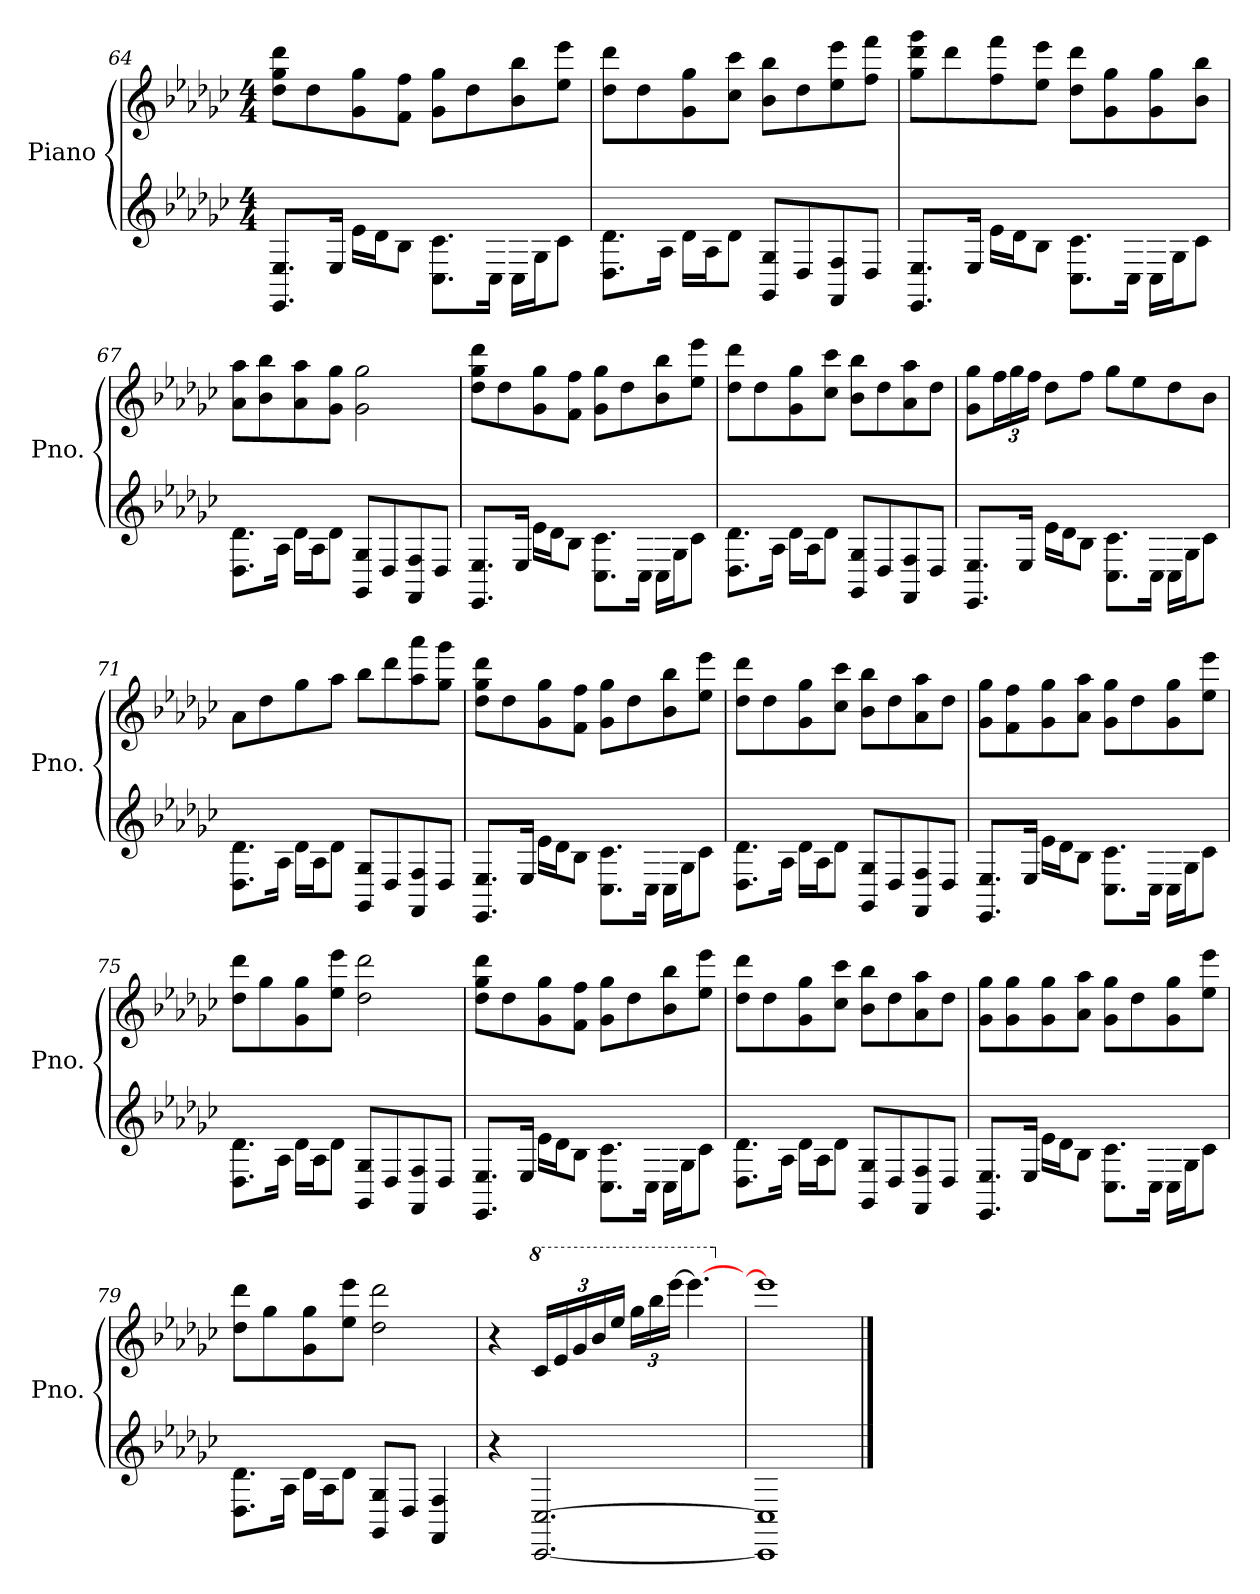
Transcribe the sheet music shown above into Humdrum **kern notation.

**kern	**kern
*part1	*part1
*staff2	*staff1
*I"Piano	*
*I'Pno.	*
*clefG2	*clefG2
*k[b-e-a-d-g-c-]	*k[b-e-a-d-g-c-]
*M4/4	*M4/4
=64	=64
8.EE-/ 8.E-/L	8dd-\ 8gg-\ 8ddd-\L
.	8dd-\
16E-/Jk	.
16e-\LL	8g-\ 8gg-\
16d-\J	.
8B-\J	8f\ 8ff\J
8.C-\ 8.c-\L	8g-\ 8gg-\L
.	8dd-\
16C-\Jk	.
16C-\LL	8b-\ 8bb-\
16G-\J	.
8c-\J	8ee-\ 8eee-\J
=65	=65
8.D-\ 8.d-\L	8dd-\ 8ddd-\L
.	8dd-\
16A-\Jk	.
16d-\LL	8g-\ 8gg-\
16A-\J	.
8d-\J	8cc-\ 8ccc-\J
8GG-/ 8G-/L	8b-\ 8bb-\L
8D-/	8dd-\
8FF/ 8F/	8ee-\ 8eee-\
8D-/J	8ff\ 8fff\J
!!LO:PB:g=z
=66	=66
8.EE-/ 8.E-/L	8gg-\ 8ddd-\ 8ggg-\L
.	8ddd-\
16E-/Jk	.
16e-\LL	8ff\ 8fff\
16d-\J	.
8B-\J	8ee-\ 8eee-\J
8.C-\ 8.c-\L	8dd-\ 8ddd-\L
.	8g-\ 8gg-\
16C-\Jk	.
16C-\LL	8g-\ 8gg-\
16G-\J	.
8c-\J	8b-\ 8bb-\J
=67	=67
8.D-\ 8.d-\L	8a-\ 8aa-\L
.	8b-\ 8bb-\
16A-\Jk	.
16d-\LL	8a-\ 8aa-\
16A-\J	.
8d-\J	8g-\ 8gg-\J
8GG-/ 8G-/L	2g-\ 2gg-\
8D-/	.
8FF/ 8F/	.
8D-/J	.
=68	=68
8.EE-/ 8.E-/L	8dd-\ 8gg-\ 8ddd-\L
.	8dd-\
16E-/Jk	.
16e-\LL	8g-\ 8gg-\
16d-\J	.
8B-\J	8f\ 8ff\J
8.C-\ 8.c-\L	8g-\ 8gg-\L
.	8dd-\
16C-\Jk	.
16C-\LL	8b-\ 8bb-\
16G-\J	.
8c-\J	8ee-\ 8eee-\J
!!LO:LB:g=z
=69	=69
8.D-\ 8.d-\L	8dd-\ 8ddd-\L
.	8dd-\
16A-\Jk	.
16d-\LL	8g-\ 8gg-\
16A-\J	.
8d-\J	8cc-\ 8ccc-\J
8GG-/ 8G-/L	8b-\ 8bb-\L
8D-/	8dd-\
8FF/ 8F/	8a-\ 8aa-\
8D-/J	8dd-\J
=70	=70
8.EE-/ 8.E-/L	8g-\ 8gg-\L
*	*Xbrackettup
.	24ff\L
.	24gg-\
16E-/Jk	.
.	24ff\JJ
16e-\LL	8dd-\L
16d-\J	.
8B-\J	8ff\J
8.C-\ 8.c-\L	8gg-\L
.	8ee-\
16C-\Jk	.
16C-\LL	8dd-\
16G-\J	.
8c-\J	8b-\J
=71	=71
8.D-\ 8.d-\L	8a-\L
.	8dd-\
16A-\Jk	.
16d-\LL	8gg-\
16A-\J	.
8d-\J	8aa-\J
8GG-/ 8G-/L	8bb-\L
8D-/	8ddd-\
8FF/ 8F/	8aa-\ 8aaa-\
8D-/J	8gg-\ 8ggg-\J
!!LO:LB:g=z
=72	=72
8.EE-/ 8.E-/L	8dd-\ 8gg-\ 8ddd-\L
.	8dd-\
16E-/Jk	.
16e-\LL	8g-\ 8gg-\
16d-\J	.
8B-\J	8f\ 8ff\J
8.C-\ 8.c-\L	8g-\ 8gg-\L
.	8dd-\
16C-\Jk	.
16C-\LL	8b-\ 8bb-\
16G-\J	.
8c-\J	8ee-\ 8eee-\J
=73	=73
8.D-\ 8.d-\L	8dd-\ 8ddd-\L
.	8dd-\
16A-\Jk	.
16d-\LL	8g-\ 8gg-\
16A-\J	.
8d-\J	8cc-\ 8ccc-\J
8GG-/ 8G-/L	8b-\ 8bb-\L
8D-/	8dd-\
8FF/ 8F/	8a-\ 8aa-\
8D-/J	8dd-\J
=74	=74
8.EE-/ 8.E-/L	8g-\ 8gg-\L
.	8f\ 8ff\
16E-/Jk	.
16e-\LL	8g-\ 8gg-\
16d-\J	.
8B-\J	8a-\ 8aa-\J
8.C-\ 8.c-\L	8g-\ 8gg-\L
.	8dd-\
16C-\Jk	.
16C-\LL	8g-\ 8gg-\
16G-\J	.
8c-\J	8ee-\ 8eee-\J
!!LO:LB:g=z
=75	=75
8.D-\ 8.d-\L	8dd-\ 8ddd-\L
.	8gg-\
16A-\Jk	.
16d-\LL	8g-\ 8gg-\
16A-\J	.
8d-\J	8ee-\ 8eee-\J
8GG-/ 8G-/L	2dd-\ 2ddd-\
8D-/	.
8FF/ 8F/	.
8D-/J	.
=76	=76
8.EE-/ 8.E-/L	8dd-\ 8gg-\ 8ddd-\L
.	8dd-\
16E-/Jk	.
16e-\LL	8g-\ 8gg-\
16d-\J	.
8B-\J	8f\ 8ff\J
8.C-\ 8.c-\L	8g-\ 8gg-\L
.	8dd-\
16C-\Jk	.
16C-\LL	8b-\ 8bb-\
16G-\J	.
8c-\J	8ee-\ 8eee-\J
=77	=77
8.D-\ 8.d-\L	8dd-\ 8ddd-\L
.	8dd-\
16A-\Jk	.
16d-\LL	8g-\ 8gg-\
16A-\J	.
8d-\J	8cc-\ 8ccc-\J
8GG-/ 8G-/L	8b-\ 8bb-\L
8D-/	8dd-\
8FF/ 8F/	8a-\ 8aa-\
8D-/J	8dd-\J
!!LO:LB:g=z
=78	=78
8.EE-/ 8.E-/L	8g-\ 8gg-\L
.	8g-\ 8gg-\
16E-/Jk	.
16e-\LL	8g-\ 8gg-\
16d-\J	.
8B-\J	8a-\ 8aa-\J
8.C-\ 8.c-\L	8g-\ 8gg-\L
.	8dd-\
16C-\Jk	.
16C-\LL	8g-\ 8gg-\
16G-\J	.
8c-\J	8ee-\ 8eee-\J
=79	=79
8.D-\ 8.d-\L	8dd-\ 8ddd-\L
.	8gg-\
16A-\Jk	.
16d-\LL	8g-\ 8gg-\
16A-\J	.
8d-\J	8ee-\ 8eee-\J
8GG-/ 8G-/L	2dd-\ 2ddd-\
8D-/J	.
4FF/ 4F/	.
=80	=80
4r	4r
*	*8va
[2.CC-/ [2.C-/	16cc-/LL
.	24ee-/
.	24gg-/
.	24bb-/
.	16eee-/JJ
.	24ggg-\LL
.	24bbb-\
.	[24eeee-\JJ
.	4.eeee-\_
=81	=81
*	*X8va
1CC-] 1C-]	1eee-]
==	==
*-	*-
